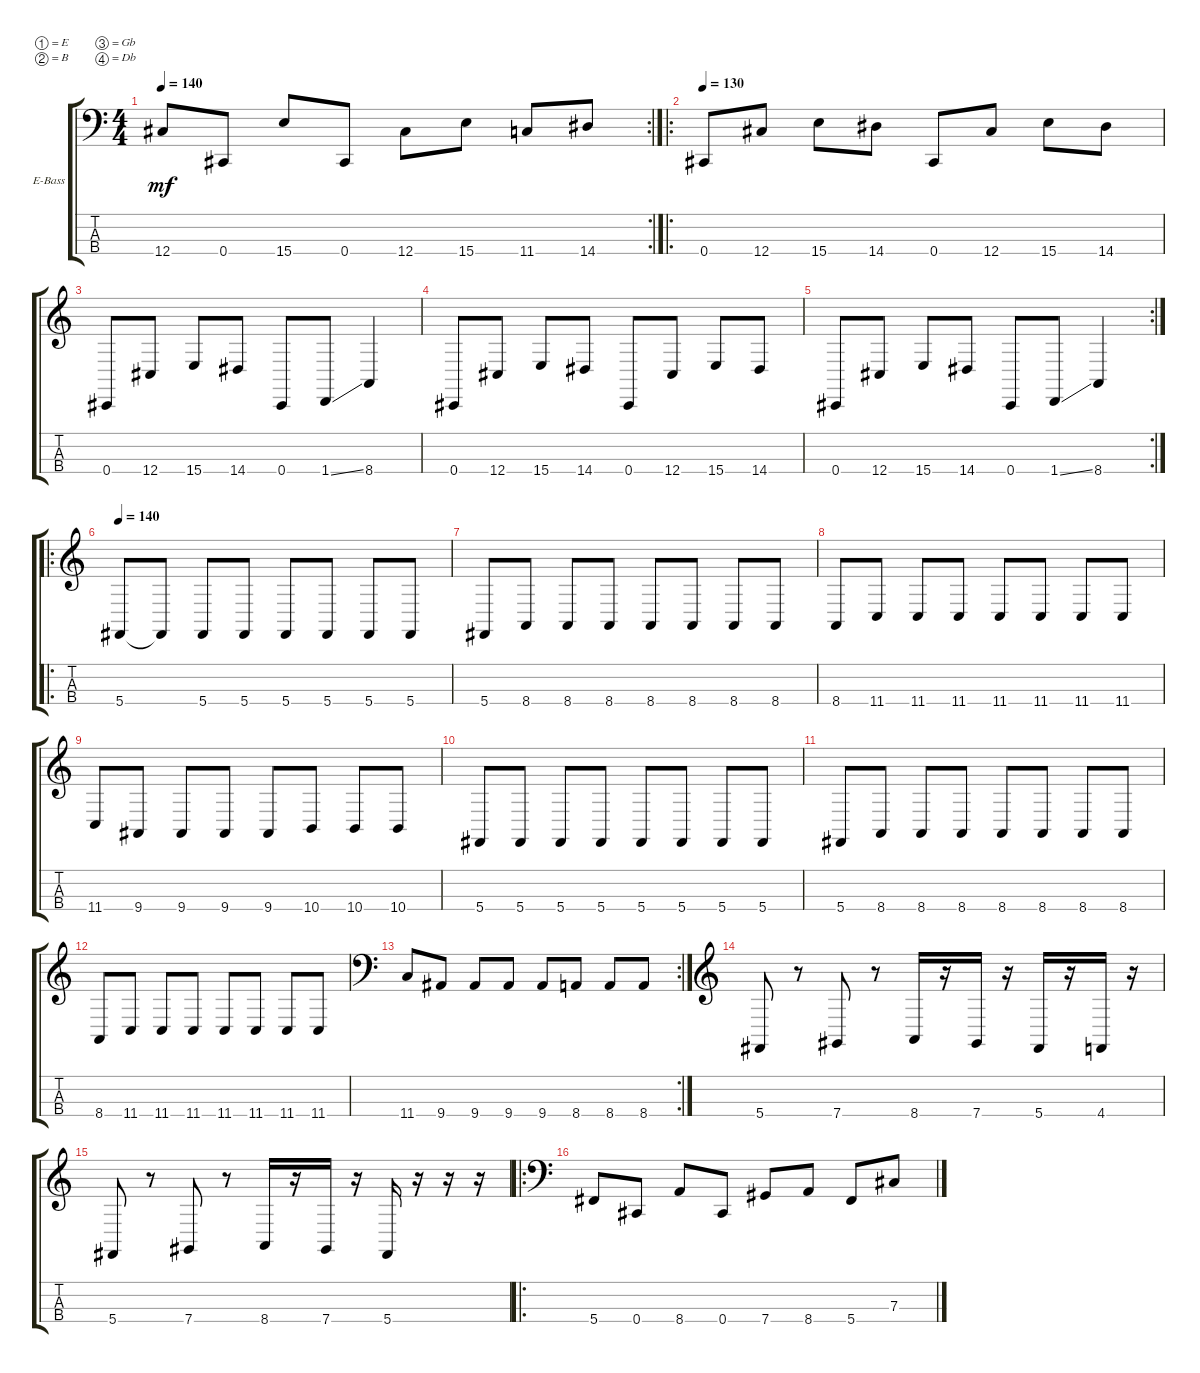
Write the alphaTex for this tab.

\bracketExtendMode groupsimilarinstruments
\firstSystemTrackNameOrientation horizontal
\otherSystemsTrackNameOrientation horizontal
\track ("Electric Bass" "E-Bass") {instrument electricbassfinger}
\staff {score tabs}
\tuning (E2 B1 Gb1 Db1)
\rc 2
\ts (4 4)
\tempo 140
\clef f4
\ks c
12.4.8{dy mf} 0.4.8 15.4.8 0.4.8 12.4.8 15.4.8 11.4.8 14.4.8 |
\ro
\tempo 130
0.4.8 12.4.8 15.4.8 14.4.8 0.4.8 12.4.8 15.4.8 14.4.8 |
\clef g2
0.4.8 12.4.8 15.4.8 14.4.8 0.4.8 1.4{ss}.8 8.4.4 |
0.4.8 12.4.8 15.4.8 14.4.8 0.4.8 12.4.8 15.4.8 14.4.8 |
\rc 2
0.4.8 12.4.8 15.4.8 14.4.8 0.4.8 1.4{ss}.8 8.4.4 |
\ro
\tempo 140
5.4.8 5.4{t}.8 5.4.8 5.4.8 5.4.8 5.4.8 5.4.8 5.4.8 |
5.4.8 8.4.8 8.4.8 8.4.8 8.4.8 8.4.8 8.4.8 8.4.8 |
8.4.8 11.4.8 11.4.8 11.4.8 11.4.8 11.4.8 11.4.8 11.4.8 |
11.4.8 9.4.8 9.4.8 9.4.8 9.4.8 10.4.8 10.4.8 10.4.8 |
5.4.8 5.4.8 5.4.8 5.4.8 5.4.8 5.4.8 5.4.8 5.4.8 |
5.4.8 8.4.8 8.4.8 8.4.8 8.4.8 8.4.8 8.4.8 8.4.8 |
8.4.8 11.4.8 11.4.8 11.4.8 11.4.8 11.4.8 11.4.8 11.4.8 |
\rc 2
\clef f4
11.4.8 9.4.8 9.4.8 9.4.8 9.4.8 8.4.8 8.4.8 8.4.8 |
\clef g2
5.4.8 r.8 7.4.8 r.8 8.4.16 r.16 7.4.16 r.16 5.4.16 r.16 4.4.16 r.16 |
5.4.8 r.8 7.4.8 r.8 8.4.16 r.16 7.4.16 r.16 5.4.16 r.16 r.16 r.16 |
\ro
\clef f4
5.4.8 0.4.8 8.4.8 0.4.8 7.4.8 8.4.8 5.4.8 7.3.8
